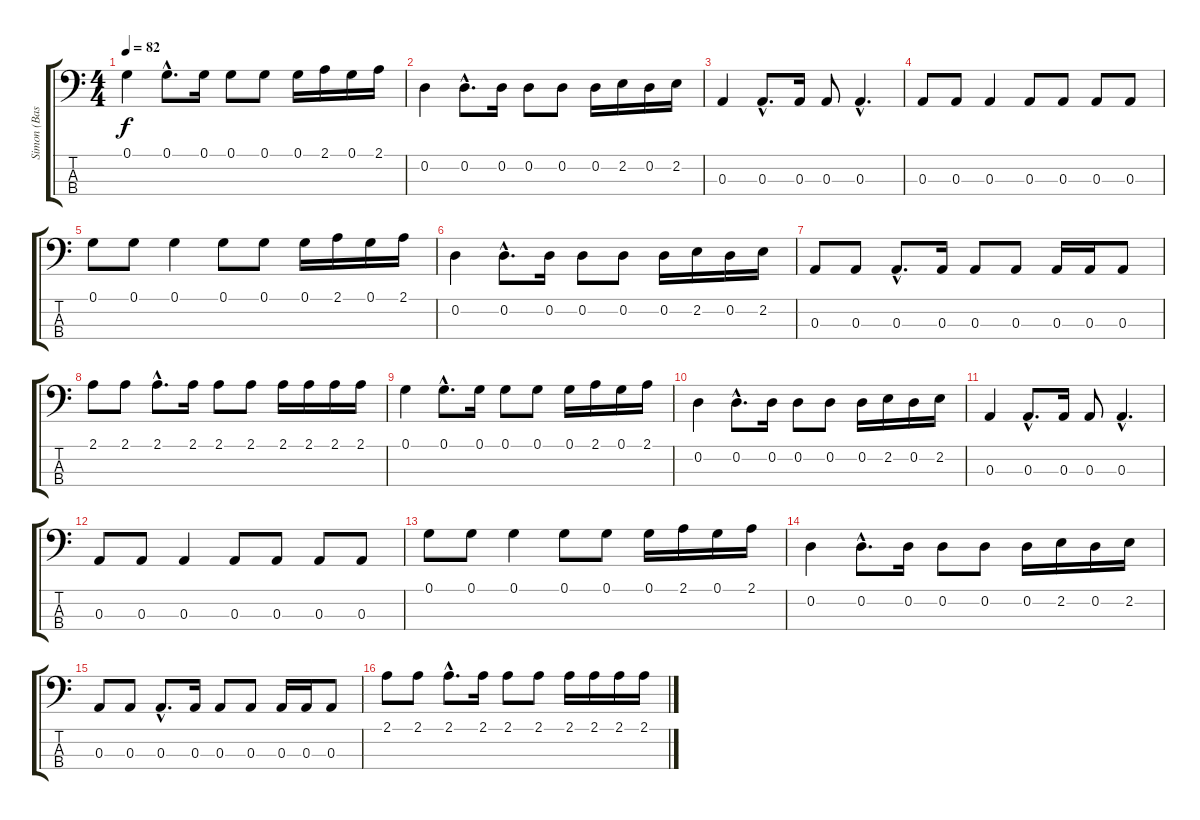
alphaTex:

\track ("Simon (Bass)" "Simon (Bas") {instrument slapbass2}
\staff {score tabs}
\tuning (G2 D2 A1 E1) {hide}
\ts (4 4)
\tempo 82
\clef f4
\ks c
0.1.4{dy f} 0.1{hac}.8{d} 0.1.16 0.1.8 0.1.8 0.1.16 2.1.16 0.1.16 2.1.16 |
0.2.4 0.2{hac}.8{d} 0.2.16 0.2.8 0.2.8 0.2.16 2.2.16 0.2.16 2.2.16 |
0.3.4 0.3{hac}.8{d} 0.3.16 0.3.8 0.3{hac}.4{d} |
0.3.8 0.3.8 0.3.4 0.3.8 0.3.8 0.3.8 0.3.8 |
0.1.8 0.1.8 0.1.4 0.1.8 0.1.8 0.1.16 2.1.16 0.1.16 2.1.16 |
0.2.4 0.2{hac}.8{d} 0.2.16 0.2.8 0.2.8 0.2.16 2.2.16 0.2.16 2.2.16 |
0.3.8 0.3.8 0.3{hac}.8{d} 0.3.16 0.3.8 0.3.8 0.3.16 0.3.16 0.3.8 |
2.1.8 2.1.8 2.1{hac}.8{d} 2.1.16 2.1.8 2.1.8 2.1.16 2.1.16 2.1.16 2.1.16 |
0.1.4 0.1{hac}.8{d} 0.1.16 0.1.8 0.1.8 0.1.16 2.1.16 0.1.16 2.1.16 |
0.2.4 0.2{hac}.8{d} 0.2.16 0.2.8 0.2.8 0.2.16 2.2.16 0.2.16 2.2.16 |
0.3.4 0.3{hac}.8{d} 0.3.16 0.3.8 0.3{hac}.4{d} |
0.3.8 0.3.8 0.3.4 0.3.8 0.3.8 0.3.8 0.3.8 |
0.1.8 0.1.8 0.1.4 0.1.8 0.1.8 0.1.16 2.1.16 0.1.16 2.1.16 |
0.2.4 0.2{hac}.8{d} 0.2.16 0.2.8 0.2.8 0.2.16 2.2.16 0.2.16 2.2.16 |
0.3.8 0.3.8 0.3{hac}.8{d} 0.3.16 0.3.8 0.3.8 0.3.16 0.3.16 0.3.8 |
2.1.8 2.1.8 2.1{hac}.8{d} 2.1.16 2.1.8 2.1.8 2.1.16 2.1.16 2.1.16 2.1.16
